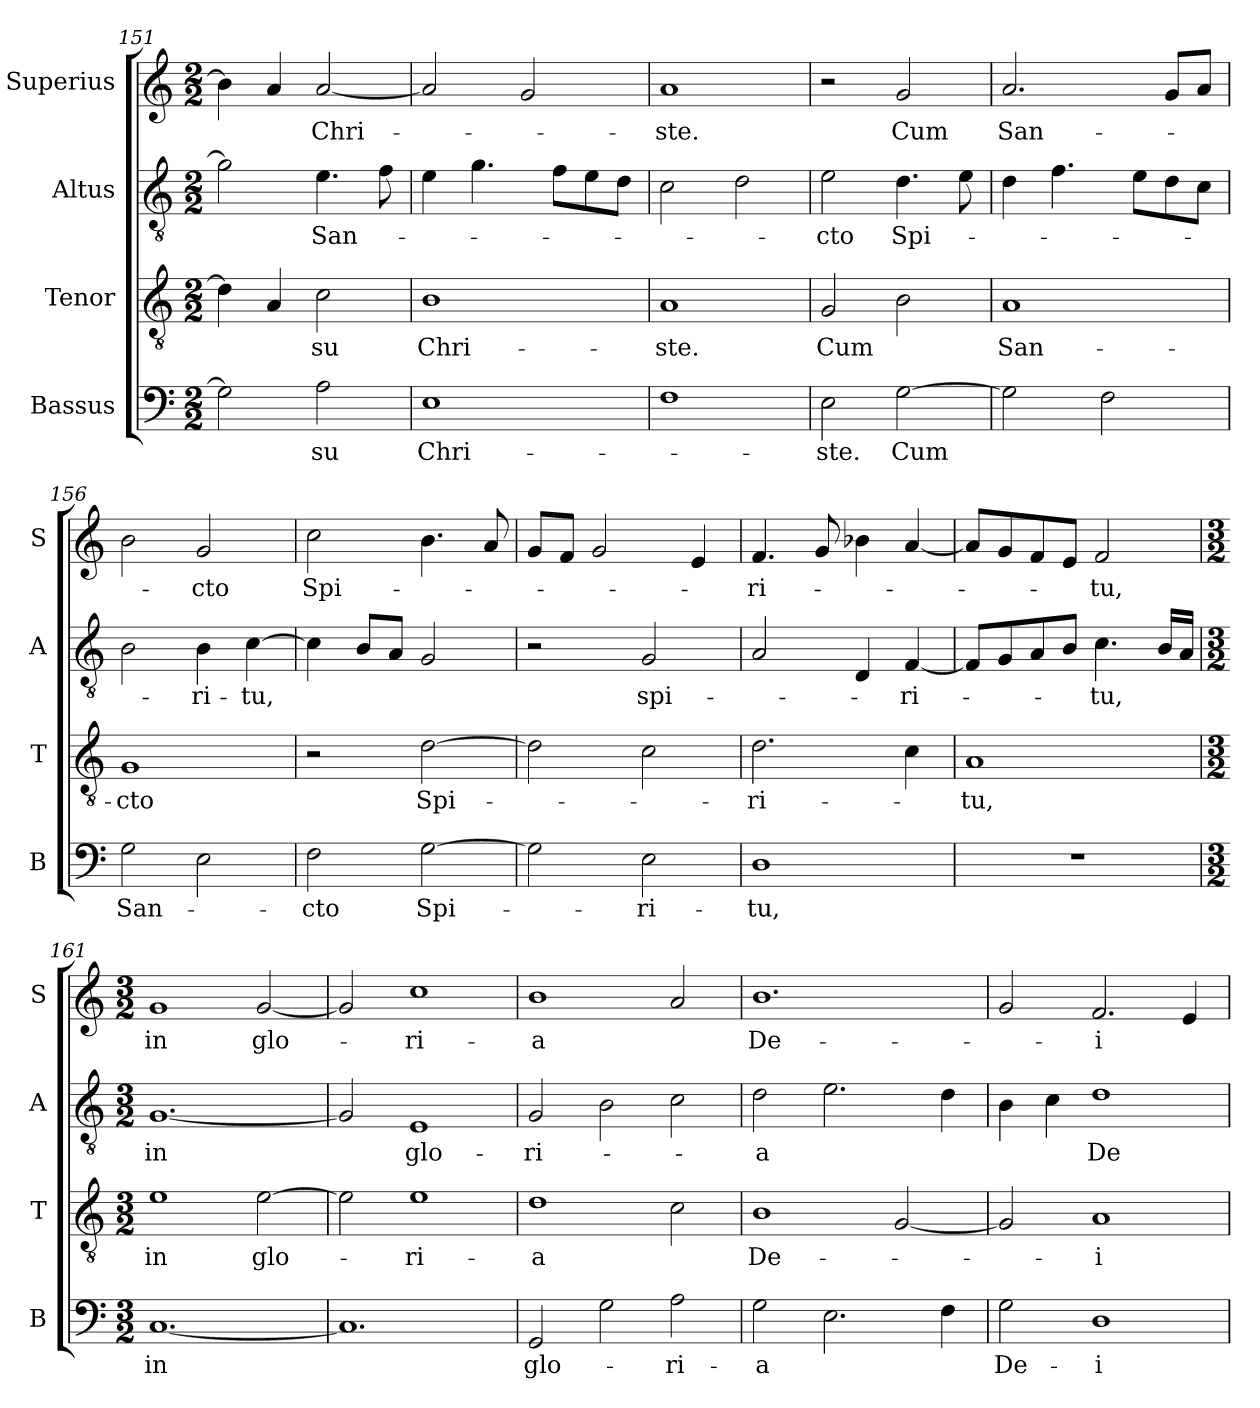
**kern	**text	**kern	**text	**kern	**text	**kern	**text
*part4	*part4	*part3	*part3	*part2	*part2	*part1	*part1
*staff4	*staff4	*staff3	*staff3	*staff2	*staff2	*staff1	*staff1
*I"Bassus	*	*I"Tenor	*	*I"Altus	*	*I"Superius	*
*I'B	*	*I'T	*	*I'A	*	*I'S	*
*clefF4	*	*clefGv2	*	*clefGv2	*	*clefG2	*
*k[]	*	*k[]	*	*k[]	*	*k[]	*
*M2/2	*	*M2/2	*	*M2/2	*	*M2/2	*
=151	=151	=151	=151	=151	=151	=151	=151
2G]	.	4d]	.	2g]	.	4b]	.
.	.	4A	.	.	.	4a	.
2A	-su	2c	-su	4.e	San-	[2a	Chri-
.	.	.	.	8f	.	.	.
=152	=152	=152	=152	=152	=152	=152	=152
1E	Chri-	1B	Chri-	4e	.	2a]	.
.	.	.	.	4.g	.	.	.
.	.	.	.	.	.	2g	.
.	.	.	.	8fL	.	.	.
.	.	.	.	8e	.	.	.
.	.	.	.	8dJ	.	.	.
=153	=153	=153	=153	=153	=153	=153	=153
1F	.	1A	-ste.	2c	.	1a	-ste.
.	.	.	.	2d	.	.	.
=154	=154	=154	=154	=154	=154	=154	=154
2E	-ste.	2G	Cum	2e	-cto	2r	.
[2G	Cum	2B	.	4.d	Spi-	2g	Cum
.	.	.	.	8e	.	.	.
=155	=155	=155	=155	=155	=155	=155	=155
2G]	.	1A	San-	4d	.	2.a	San-
.	.	.	.	4.f	.	.	.
2F	.	.	.	.	.	.	.
.	.	.	.	8eL	.	.	.
.	.	.	.	8d	.	8gL	.
.	.	.	.	8cJ	.	8aJ	.
=156	=156	=156	=156	=156	=156	=156	=156
2G	San-	1G	-cto	2B	.	2b	.
2E	.	.	.	4B	-ri-	2g	-cto
.	.	.	.	[4c	-tu,	.	.
=157	=157	=157	=157	=157	=157	=157	=157
2F	-cto	2r	.	4c]	.	2cc	Spi-
.	.	.	.	8BL	.	.	.
.	.	.	.	8AJ	.	.	.
[2G	Spi-	[2d	Spi-	2G	.	4.b	.
.	.	.	.	.	.	8a	.
=158	=158	=158	=158	=158	=158	=158	=158
2G]	.	2d]	.	2r	.	8gL	.
.	.	.	.	.	.	8fJ	.
.	.	.	.	.	.	2g	.
!	!	!	!	!	!LO:LY:i	!	!
2E	-ri-	2c	.	2G	spi-	.	.
.	.	.	.	.	.	4e	.
=159	=159	=159	=159	=159	=159	=159	=159
1D	-tu,	2.d	-ri-	2A	.	4.f	-ri-
.	.	.	.	.	.	8g	.
.	.	.	.	4D	.	4b-X	.
!	!	!	!	!	!LO:LY:i	!	!
.	.	4c	.	[4F	-ri-	[4a	.
=160	=160	=160	=160	=160	=160	=160	=160
1r	.	1A	-tu,	8FL]	.	8aL]	.
.	.	.	.	8G	.	8g	.
.	.	.	.	8A	.	8f	.
.	.	.	.	8BJ	.	8eJ	.
!	!	!	!	!	!LO:LY:i	!	!
.	.	.	.	4.c	-tu,	2f	-tu,
.	.	.	.	16BLL	.	.	.
.	.	.	.	16AJJ	.	.	.
=161	=161	=161	=161	=161	=161	=161	=161
*M3/2	*	*M3/2	*	*M3/2	*	*M3/2	*
[1.C	in	1e	in	[1.G	in	1g	in
.	.	[2e	glo-	.	.	[2g	glo-
=162	=162	=162	=162	=162	=162	=162	=162
1.C]	.	2e]	.	2G]	.	2g]	.
.	.	1e	-ri-	1E	glo-	1cc	-ri-
=163	=163	=163	=163	=163	=163	=163	=163
2GG	glo-	1d	-a	2G	-ri-	1b	-a
2G	.	.	.	2B	.	.	.
2A	-ri-	2c	.	2c	.	2a	.
=164	=164	=164	=164	=164	=164	=164	=164
2G	-a	1B	De-	2d	-a	1.b	De-
2.E	.	.	.	2.e	.	.	.
.	.	[2G	.	.	.	.	.
4F	.	.	.	4d	.	.	.
=165	=165	=165	=165	=165	=165	=165	=165
2G	De-	2G]	.	4B	.	2g	.
.	.	.	.	4c	.	.	.
1D	-i	1A	-i	1d	De-	2.f	-i
.	.	.	.	.	.	4e	.
=	=	=	=	=	=	=	=
*-	*-	*-	*-	*-	*-	*-	*-
